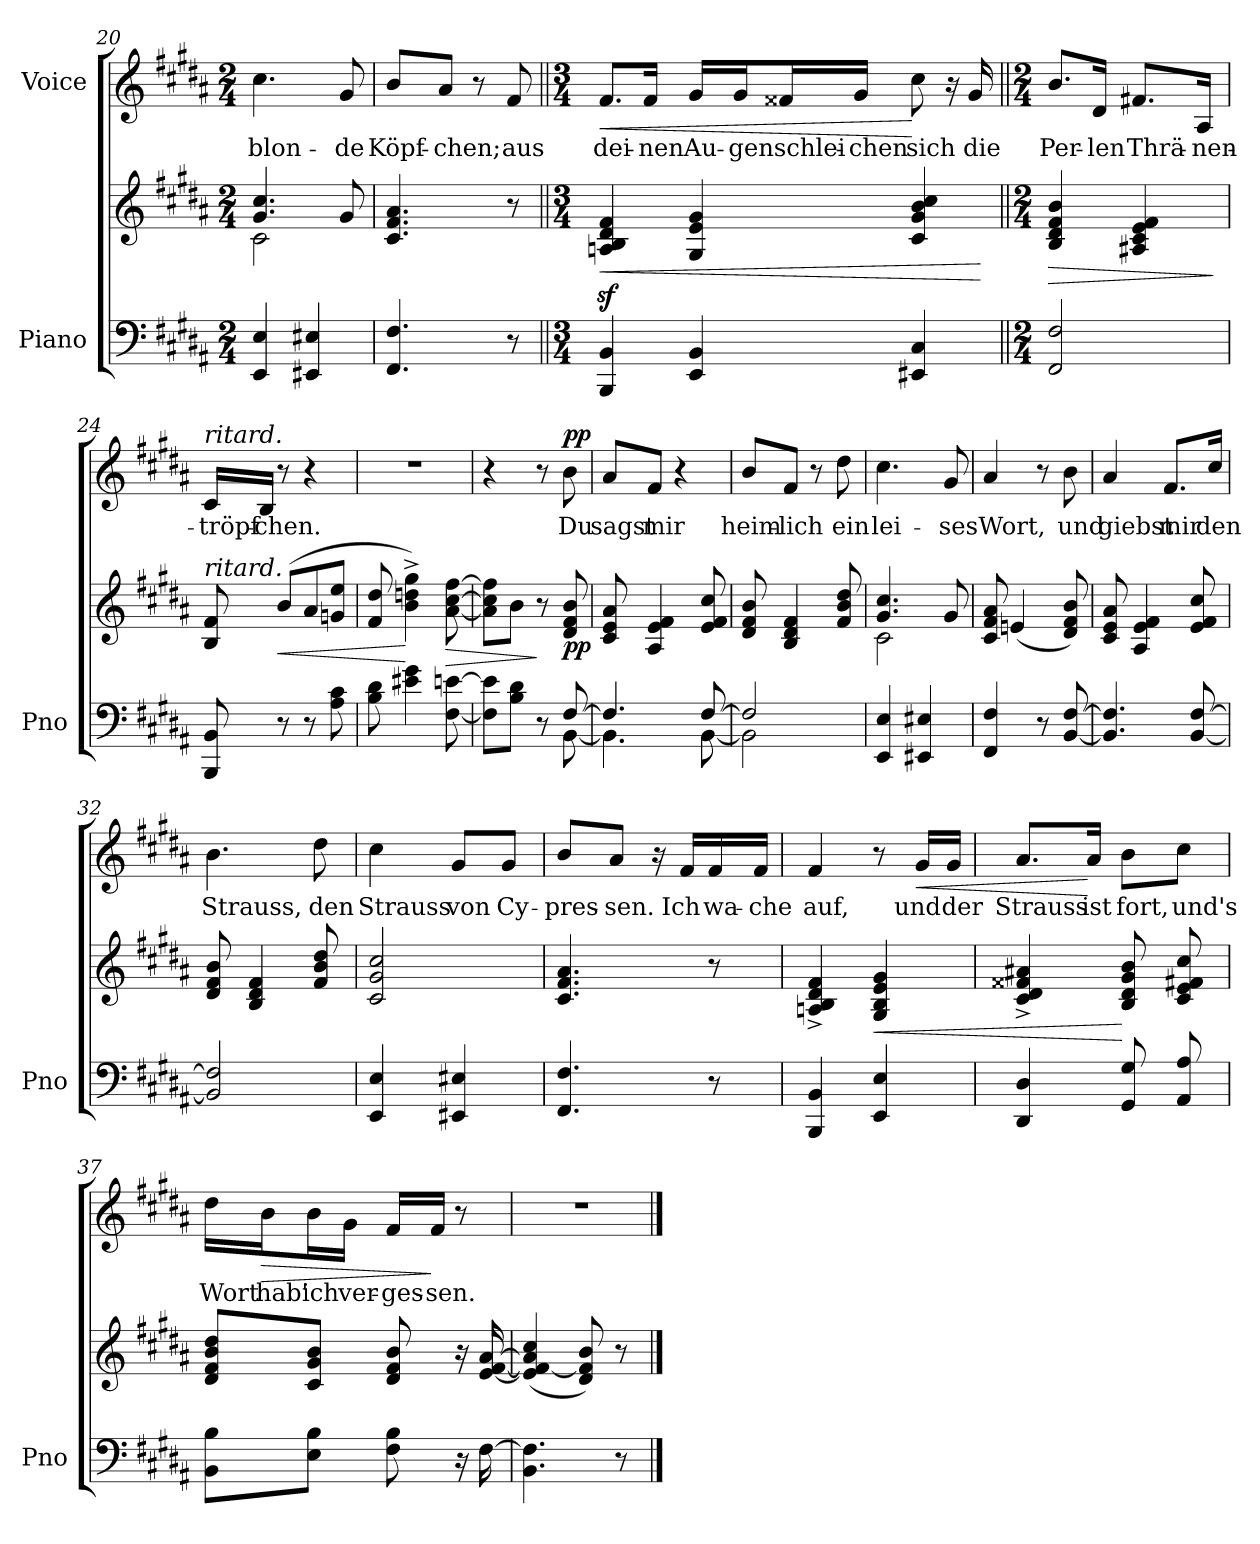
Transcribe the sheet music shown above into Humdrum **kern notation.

**kern	**kern	**dynam	**kern	**text	**dynam
*part2	*part2	*part2	*part1	*part1	*part1
*staff3	*staff2	*staff2/3	*staff1	*staff1	*staff1
*I"Piano	*	*	*I"Voice	*	*
*I'Pno	*	*	*	*	*
!!LO:LB:g=z
*clefF4	*clefG2	*	*clefG2	*	*
*k[f#c#g#d#a#]	*k[f#c#g#d#a#]	*	*k[f#c#g#d#a#]	*	*
*M2/4	*M2/4	*	*M2/4	*	*
=20	=20	=20	=20	=20	=20
*	*^	*	*	*	*
!	!	!	!	!	!LO:LY:b	!
4EE/ 4E/	4.g#/ 4.cc#/	2c#\	.	4.cc#\	blon-	.
4EE#X/ 4E#X/	.	.	.	.	.	.
!	!	!	!	!	!LO:LY:b	!
.	8g#/	.	.	8g#/	-de	.
*	*v	*v	*	*	*	*
=21	=21	=21	=21	=21	=21
!	!	!	!	!LO:LY:b	!
4.FF#/ 4.F#/	4.c#/ 4.f#/ 4.a#/	.	8b/L	Köpf-	.
!	!	!	!	!LO:LY:b	!
.	.	.	8a#/J	-chen;	.
.	.	.	8r	.	.
!	!	!	!	!LO:LY:b	!
8r	8r	.	8f#/	aus	.
=22||	=22||	=22||	=22||	=22||	=22||
*M3/4	*M3/4	*	*M3/4	*	*
!	!	!LO:HP:b	!	!LO:LY:b	!LO:HP:b
4BBB/ 4BB/	4An/z< 4B/z< 4d#/z< 4f#/z<	<	8.f#/L	dei-	<
!	!	!	!	!LO:LY:b	!
.	.	.	16f#/Jk	-nen	.
!	!	!	!	!LO:LY:b	!
4EE/ 4BB/	4G#/ 4e/ 4g#/	.	16g#/LL	Au-	.
!	!	!	!	!LO:LY:b	!
.	.	.	16g#/J	-gen	.
!	!	!	!	!LO:LY:b	!
.	.	.	16f##X/L	schlei-	.
!	!	!	!	!LO:LY:b	!
.	.	.	16g#/JJ	-chen	.
!	!	!	!	!LO:LY:b	!
4EE#X/ 4C#/	4c#/ 4g#/ 4b/ 4cc#/	.	8cc#\	sich	[
.	.	.	16r	.	.
!	!	!	!	!LO:LY:b	!
.	.	.	16g#/	die	.
.	.	[	.	.	.
=23||	=23||	=23||	=23||	=23||	=23||
*M2/4	*M2/4	*	*M2/4	*	*
!	!	!LO:HP:b	!	!LO:LY:b	!
2FF#/ 2F#/	4B/ 4d#/ 4f#/ 4b/	>	8.b/L	Per-	.
!	!	!	!	!LO:LY:b	!
.	.	.	16d#/Jk	-len	.
!	!	!	!	!LO:LY:b	!
.	4A#X/ 4c#/ 4e/ 4f#/	.	8.f#X/L	Thrä-	.
!	!	!	!	!LO:LY:b	!
.	.	.	16A#/Jk	-nen-	.
.	.	]	.	.	.
!!LO:PB:g=z
=24	=24	=24	=24	=24	=24
*	*	*	*MM57	*	*
!	!	!	!LO:TX:a:i:t=ritard.	!	!
!	!LO:TX:a:i:t=ritard.	!	!	!	!
!	!	!	!	!LO:LY:b	!
8BBB/ 8BB/	8B/ 8f#/	.	16c#/LL	-tröpf-	.
!	!	!	!	!LO:LY:b	!
.	.	.	16B/JJ	-chen.	.
!	!	!LO:HP:b	!	!	!
8r	(>8b/L	<	8r	.	.
*	*	*	*MM54	*	*
8r	8a#/	.	4r	.	.
8A#\ 8c#\	8gn/ 8ee/J	.	.	.	.
=25	=25	=25	=25	=25	=25
*	*	*	*MM51	*	*
8B\ 8d#\	8f#/ 8dd#/	.	2r	.	.
4e#X\ 4g#\	4b\^ 4ddn\^ 4gg#\^)	[	.	.	.
!	!	!LO:HP:b	!	!	!
[8F#\ [8en\	[8a#\ [8cc#\ [8ff#\	>	.	.	.
=26	=26	=26	=26	=26	=26
*^	*	*	*	*	*
8F#\] 8e\]L	4ryy	8a#\] 8cc#\] 8ff#\]L	.	4r	.	.
8B\ 8d#\J	.	8b\J	.	.	.	.
*	*	*	*	*MM60	*	*
8r	8ryy	8r	]	8r	.	.
!	!	!	!LO:DY:b	!	!LO:LY:b	!LO:DY:a
[8F#/	[8BB\	8d#/ 8f#/ 8b/	pp	8b\	Du	pp
=27	=27	=27	=27	=27	=27	=27
!	!	!	!	!	!LO:LY:b	!
4.F#/]	4.BB\]	8c#/ 8e/ 8a#/	.	8a#/L	sagst	.
!	!	!	!	!	!LO:LY:b	!
.	.	4A#/ 4e/ 4f#/	.	8f#/J	mir	.
.	.	.	.	4r	.	.
[8F#/	[8BB\	8e/ 8f#/ 8cc#/	.	.	.	.
!!LO:LB:g=z
=28	=28	=28	=28	=28	=28	=28
!	!	!	!	!	!LO:LY:b	!
2F#/]	2BB\]	8d#/ 8f#/ 8b/	.	8b/L	heim-	.
!	!	!	!	!	!LO:LY:b	!
.	.	4B/ 4d#/ 4f#/	.	8f#/J	-lich	.
.	.	.	.	8r	.	.
!	!	!	!	!	!LO:LY:b	!
.	.	8f#/ 8b/ 8dd#/	.	8dd#\	ein	.
*v	*v	*	*	*	*	*
=29	=29	=29	=29	=29	=29
*	*^	*	*	*	*
!	!	!	!	!	!LO:LY:b	!
4EE/ 4E/	4.g#/ 4.cc#/	2c#\	.	4.cc#\	lei-	.
4EE#X/ 4E#X/	.	.	.	.	.	.
!	!	!	!	!	!LO:LY:b	!
.	8g#/	.	.	8g#/	-ses	.
*	*v	*v	*	*	*	*
=30	=30	=30	=30	=30	=30
!	!	!	!	!LO:LY:b	!
4FF#/ 4F#/	8c#/ 8f#/ 8a#/	.	4a#/	Wort,	.
.	(<4en/	.	.	.	.
8r	.	.	8r	.	.
!	!	!	!	!LO:LY:b	!
[8BB/ [8F#/	8d#/ 8f#/ 8b/)	.	8b\	und	.
=31	=31	=31	=31	=31	=31
!	!	!	!	!LO:LY:b	!
4.BB/] 4.F#/]	8c#/ 8e/ 8a#/	.	4a#/	giebst	.
.	4A#/ 4e/ 4f#/	.	.	.	.
!	!	!	!	!LO:LY:b	!
.	.	.	8.f#/L	mir	.
[8BB/ [8F#/	8e/ 8f#/ 8cc#/	.	.	.	.
!	!	!	!	!LO:LY:b	!
.	.	.	16cc#/Jk	den	.
!!LO:LB:g=z
=32	=32	=32	=32	=32	=32
!	!	!	!	!LO:LY:b	!
2BB/] 2F#/]	8d#/ 8f#/ 8b/	.	4.b\	Strauss,	.
.	4B/ 4d#/ 4f#/	.	.	.	.
!	!	!	!	!LO:LY:b	!
.	8f#/ 8b/ 8dd#/	.	8dd#\	den	.
=33	=33	=33	=33	=33	=33
!	!	!	!	!LO:LY:b	!
4EE/ 4E/	2c#/ 2g#/ 2cc#/	.	4cc#\	Strauss	.
!	!	!	!	!LO:LY:b	!
4EE#X/ 4E#X/	.	.	8g#/L	von	.
!	!	!	!	!LO:LY:b	!
.	.	.	8g#/J	Cy-	.
=34	=34	=34	=34	=34	=34
!	!	!	!	!LO:LY:b	!
4.FF#/ 4.F#/	4.c#/ 4.f#/ 4.a#/	.	8b/L	-pres-	.
!	!	!	!	!LO:LY:b	!
.	.	.	8a#/J	-sen.	.
.	.	.	16r	.	.
!	!	!	!	!LO:LY:b	!
.	.	.	16f#/LL	Ich	.
!	!	!	!	!LO:LY:b	!
8r	8r	.	16f#/	wa-	.
!	!	!	!	!LO:LY:b	!
.	.	.	16f#/JJ	-che	.
=35	=35	=35	=35	=35	=35
!	!	!	!	!LO:LY:b	!
4BBB/ 4BB/	4An/^ 4B/^ 4d#/^ 4f#/^	.	4f#/	auf,	.
!	!	!LO:HP:b	!	!	!
4EE/ 4E/	4G#/ 4B/ 4e/ 4g#/	<	8r	.	.
!	!	!	!	!LO:LY:b	!LO:HP:b
.	.	.	16g#/LL	und	<
!	!	!	!	!LO:LY:b	!
.	.	.	16g#/JJ	der	.
!!LO:LB:g=z
=36	=36	=36	=36	=36	=36
*	*^	*	*	*	*
!	!	!	!	!	!LO:LY:b	!
4DD#/ 4D#/	4c#/^ 4d#/^ 4f##X/^ 4a#X/^	4.ryy	.	8.a#/L	Strauss	.
!	!	!	!	!	!LO:LY:b	!
.	.	.	.	16a#/Jk	ist	[
!	!	!	!	!	!LO:LY:b	!
8GG#/ 8G#/	8B/ 8d#/ 8g#/ 8b/	.	[	8b\L	fort,	.
!	!	!	!	!	!LO:LY:b	!
8AA#/ 8A#/	8c#/ 8e/ 8f#X/ 8cc#/	8fn/yy	.	8cc#\J	und's	.
=37	=37	=37	=37	=37	=37	=37
!	!	!	!	!	!LO:LY:b	!
*	*v	*v	*	*	*	*
8BB\ 8B\L	8d#/ 8f#/ 8b/ 8dd#/L	.	16dd#\LL	Wort	.
!	!	!	!	!LO:LY:b	!LO:HP:b
.	.	.	16b\J	hab'	>
!	!	!	!	!LO:LY:b	!
8E\ 8B\J	8c#/ 8g#/ 8b/J	.	16b\L	ich	.
!	!	!	!	!LO:LY:b	!
.	.	.	16g#\JJ	ver-	.
!	!	!	!	!LO:LY:b	!
8F#\ 8B\	8d#/ 8f#/ 8b/	.	16f#/LL	-ges-	.
!	!	!	!	!LO:LY:b	!
.	.	.	16f#/JJ	-sen.	]
16r	16r	.	8r	.	.
[16F#\	[16e/ [16f#/ [16a#/	.	.	.	.
=38	=38	=38	=38	=38	=38
4.BB\ 4.F#\]	(>4e/] 4f#/_ 4a#/] 4cc#/	.	2r	.	.
.	8d#/ 8f#/] 8b/)	.	.	.	.
8r	8r	.	.	.	.
==	==	==	==	==	==
*-	*-	*-	*-	*-	*-
